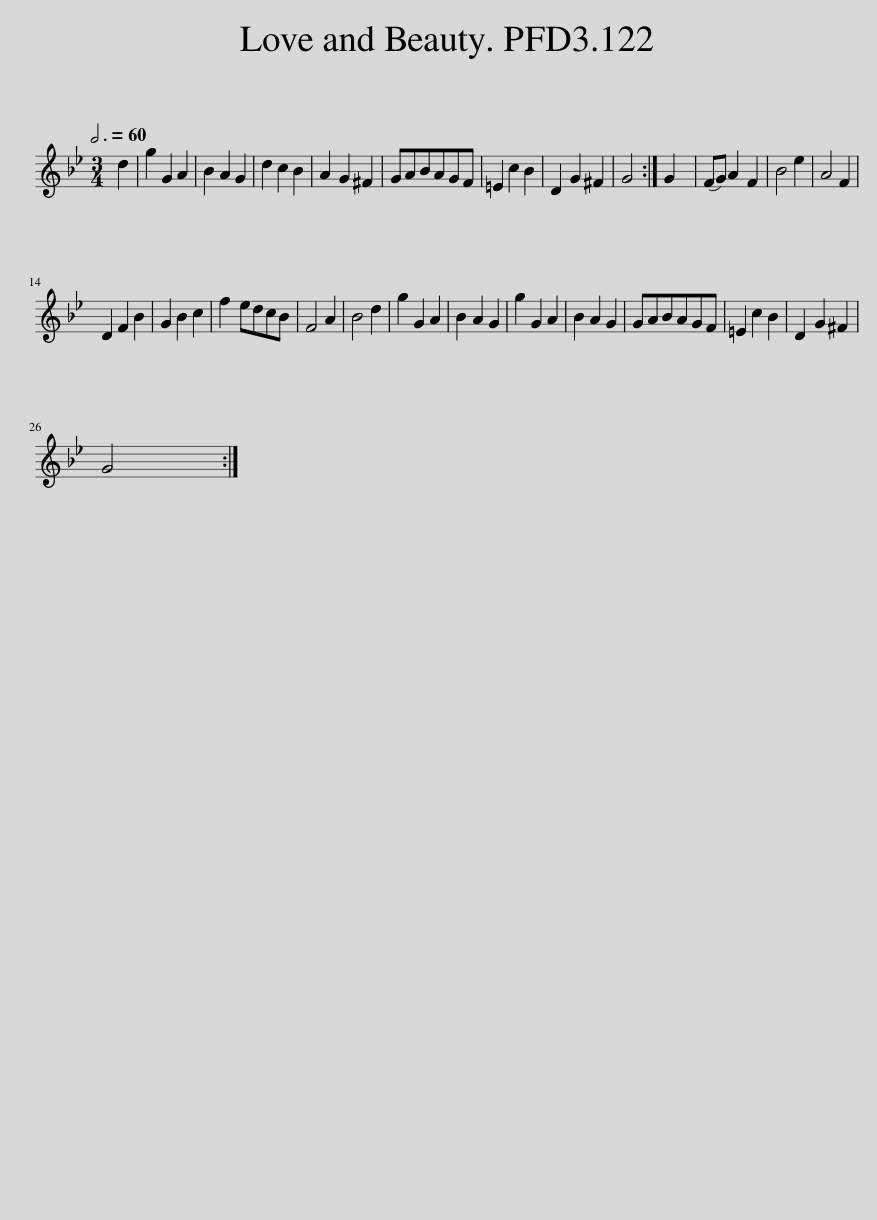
X:1
L:1/8
Q:3/4=60
M:3/4
I:linebreak $
K:Gmin
V:1 treble
V:1
 d2 | g2 G2 A2 | B2 A2 G2 | d2 c2 B2 | A2 G2 ^F2 | %5
 GABAGF | =E2 c2 B2 | D2 G2 ^F2 | G4 :| G2 | %10
 (FG) A2 F2 | B4 e2 | A4 F2 |$ D2 F2 B2 | G2 B2 c2 | %15
 f2 edcB | F4 A2 | B4 d2 | g2 G2 A2 | B2 A2 G2 | %20
 g2 G2 A2 | B2 A2 G2 | GABAGF | =E2 c2 B2 | D2 G2 ^F2 |$ %25
 G4 :| %26
